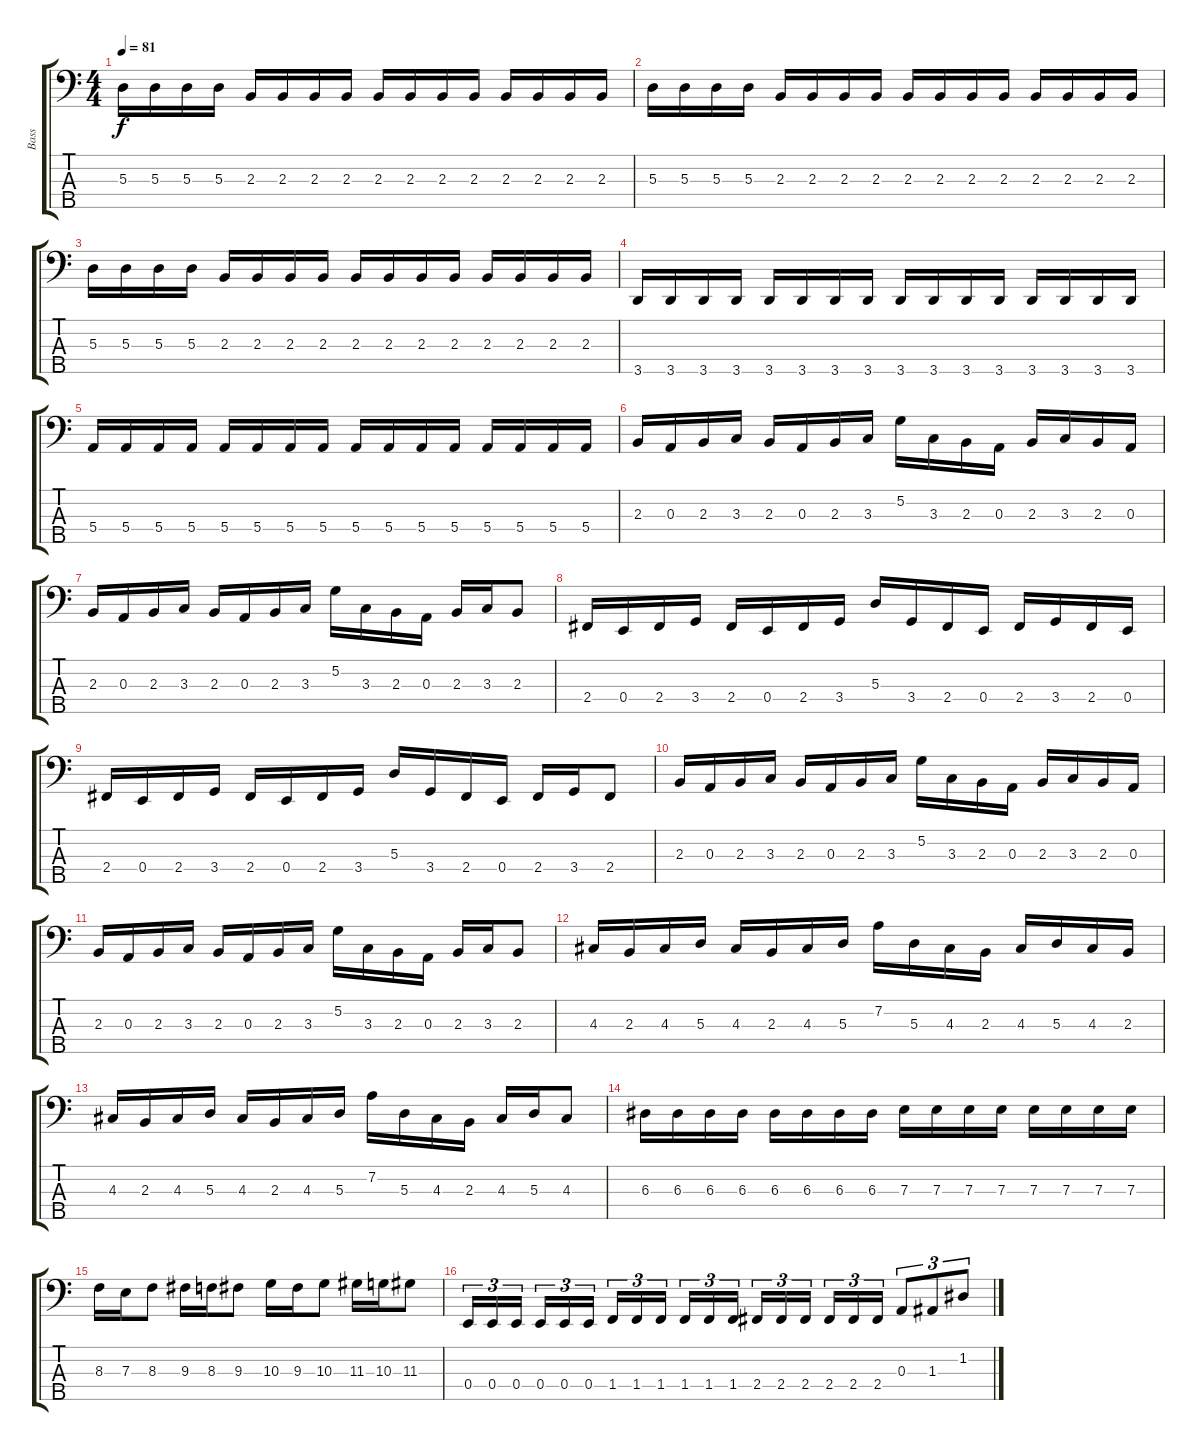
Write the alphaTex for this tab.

\track ("Bass" "Bass") {instrument electricbassfinger}
\staff {score tabs}
\tuning (G2 D2 A1 E1 B0) {hide}
\ts (4 4)
\tempo 81
\clef f4
\ks c
5.3.16{dy f} 5.3.16 5.3.16 5.3.16 2.3.16 2.3.16 2.3.16 2.3.16 2.3.16 2.3.16 2.3.16 2.3.16 2.3.16 2.3.16 2.3.16 2.3.16 |
5.3.16 5.3.16 5.3.16 5.3.16 2.3.16 2.3.16 2.3.16 2.3.16 2.3.16 2.3.16 2.3.16 2.3.16 2.3.16 2.3.16 2.3.16 2.3.16 |
5.3.16 5.3.16 5.3.16 5.3.16 2.3.16 2.3.16 2.3.16 2.3.16 2.3.16 2.3.16 2.3.16 2.3.16 2.3.16 2.3.16 2.3.16 2.3.16 |
3.5.16 3.5.16 3.5.16 3.5.16 3.5.16 3.5.16 3.5.16 3.5.16 3.5.16 3.5.16 3.5.16 3.5.16 3.5.16 3.5.16 3.5.16 3.5.16 |
5.4.16 5.4.16 5.4.16 5.4.16 5.4.16 5.4.16 5.4.16 5.4.16 5.4.16 5.4.16 5.4.16 5.4.16 5.4.16 5.4.16 5.4.16 5.4.16 |
2.3.16 0.3.16 2.3.16 3.3.16 2.3.16 0.3.16 2.3.16 3.3.16 5.2.16 3.3.16 2.3.16 0.3.16 2.3.16 3.3.16 2.3.16 0.3.16 |
2.3.16 0.3.16 2.3.16 3.3.16 2.3.16 0.3.16 2.3.16 3.3.16 5.2.16 3.3.16 2.3.16 0.3.16 2.3.16 3.3.16 2.3.8 |
2.4.16 0.4.16 2.4.16 3.4.16 2.4.16 0.4.16 2.4.16 3.4.16 5.3.16 3.4.16 2.4.16 0.4.16 2.4.16 3.4.16 2.4.16 0.4.16 |
2.4.16 0.4.16 2.4.16 3.4.16 2.4.16 0.4.16 2.4.16 3.4.16 5.3.16 3.4.16 2.4.16 0.4.16 2.4.16 3.4.16 2.4.8 |
2.3.16 0.3.16 2.3.16 3.3.16 2.3.16 0.3.16 2.3.16 3.3.16 5.2.16 3.3.16 2.3.16 0.3.16 2.3.16 3.3.16 2.3.16 0.3.16 |
2.3.16 0.3.16 2.3.16 3.3.16 2.3.16 0.3.16 2.3.16 3.3.16 5.2.16 3.3.16 2.3.16 0.3.16 2.3.16 3.3.16 2.3.8 |
4.3.16 2.3.16 4.3.16 5.3.16 4.3.16 2.3.16 4.3.16 5.3.16 7.2.16 5.3.16 4.3.16 2.3.16 4.3.16 5.3.16 4.3.16 2.3.16 |
4.3.16 2.3.16 4.3.16 5.3.16 4.3.16 2.3.16 4.3.16 5.3.16 7.2.16 5.3.16 4.3.16 2.3.16 4.3.16 5.3.16 4.3.8 |
6.3.16 6.3.16 6.3.16 6.3.16 6.3.16 6.3.16 6.3.16 6.3.16 7.3.16 7.3.16 7.3.16 7.3.16 7.3.16 7.3.16 7.3.16 7.3.16 |
8.3.16 7.3.16 8.3.8 9.3.16 8.3.16 9.3.8 10.3.16 9.3.16 10.3.8 11.3.16 10.3.16 11.3.8 |
0.4.16{tu (3 2)} 0.4.16{tu (3 2)} 0.4.16{tu (3 2) beam splitsecondary} 0.4.16{tu (3 2)} 0.4.16{tu (3 2)} 0.4.16{tu (3 2)} 1.4.16{tu (3 2)} 1.4.16{tu (3 2)} 1.4.16{tu (3 2) beam splitsecondary} 1.4.16{tu (3 2)} 1.4.16{tu (3 2)} 1.4.16{tu (3 2)} 2.4.16{tu (3 2)} 2.4.16{tu (3 2)} 2.4.16{tu (3 2) beam splitsecondary} 2.4.16{tu (3 2)} 2.4.16{tu (3 2)} 2.4.16{tu (3 2)} 0.3.8{tu (3 2)} 1.3.8{tu (3 2)} 1.2.8{tu (3 2)}
